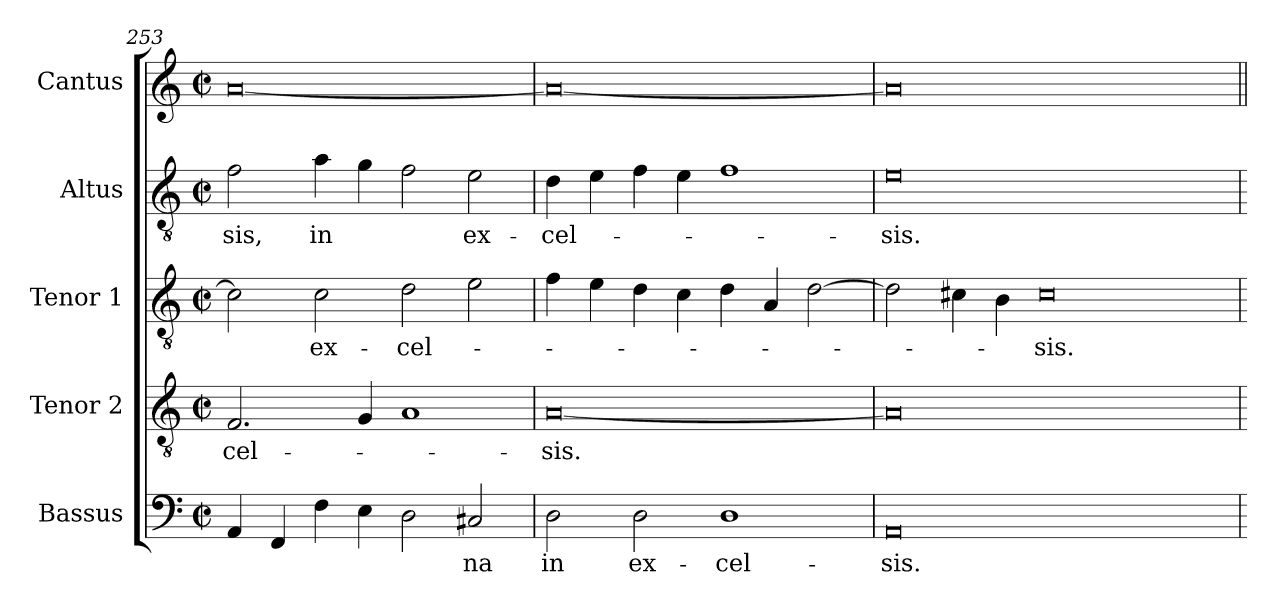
**kern	**text	**kern	**text	**kern	**text	**kern	**text	**kern
*part5	*part5	*part4	*part4	*part3	*part3	*part2	*part2	*part1
*staff5	*staff5	*staff4	*staff4	*staff3	*staff3	*staff2	*staff2	*staff1
*I"Bassus	*	*I"Tenor 2	*	*I"Tenor 1	*	*I"Altus	*	*I"Cantus
!!LO:PB:g=z
*clefF4	*	*clefGv2	*	*clefGv2	*	*clefGv2	*	*clefG2
*k[]	*	*k[]	*	*k[]	*	*k[]	*	*k[]
*C:	*	*C:	*	*C:	*	*C:	*	*C:
*M2/2	*	*M2/2	*	*M2/2	*	*M2/2	*	*M2/2
*met(c|)	*	*met(c|)	*	*met(c|)	*	*met(c|)	*	*met(c|)
=253	=253	=253	=253	=253	=253	=253	=253	=253
!	!	!	!LO:LY:b:cj	!	!	!	!LO:LY:b:cj	!
4AA/	.	2.F/	-cel-	2c\]	.	2f\	-sis,	[<0a
4FF/	.	.	.	.	.	.	.	.
!	!	!	!	!	!LO:LY:b:cj	!	!LO:LY:b:cj	!
4F\	.	.	.	2c\	ex-	4a\	in	.
4E\	.	4G/	.	.	.	4g\	.	.
!	!	!	!	!	!LO:LY:b:cj	!	!	!
2D\	.	1A	.	2d\	-cel-	2f\	.	.
!	!LO:LY:b:cj	!	!	!	!	!	!LO:LY:b:cj	!
2C#X/	-na	.	.	2e\	.	2e\	ex-	.
=254	=254	=254	=254	=254	=254	=254	=254	=254
!	!LO:LY:b:cj	!	!LO:LY:b:cj	!	!	!	!LO:LY:b:cj	!
2D\	in	[<0A	-sis.	4f\	.	4d\	-cel-	0a_<
.	.	.	.	4e\	.	4e\	.	.
!	!LO:LY:b:cj	!	!	!	!	!	!	!
2D\	ex-	.	.	4d\	.	4f\	.	.
.	.	.	.	4c\	.	4e\	.	.
!	!LO:LY:b:cj	!	!	!	!	!	!	!
1D	-cel-	.	.	4d\	.	1f	.	.
.	.	.	.	4A/	.	.	.	.
.	.	.	.	[>2d\	.	.	.	.
=255	=255	=255	=255	=255	=255	=255	=255	=255
!	!LO:LY:b:cj	!	!	!	!	!	!LO:LY:b:cj	!
0AA	-sis.	0A]	.	2d\]	.	0e	-sis.	0a]
.	.	.	.	4c#X\	.	.	.	.
.	.	.	.	4B\	.	.	.	.
!	!	!	!	!	!LO:LY:b:cj	!	!	!
.	.	.	.	0c#	-sis.	.	.	.
1ryy	.	1ryy	.	.	.	1ryy	.	1ryy
=	=||	=	=||	=	=||	=	=||	=||
*-	*-	*-	*-	*-	*-	*-	*-	*-
